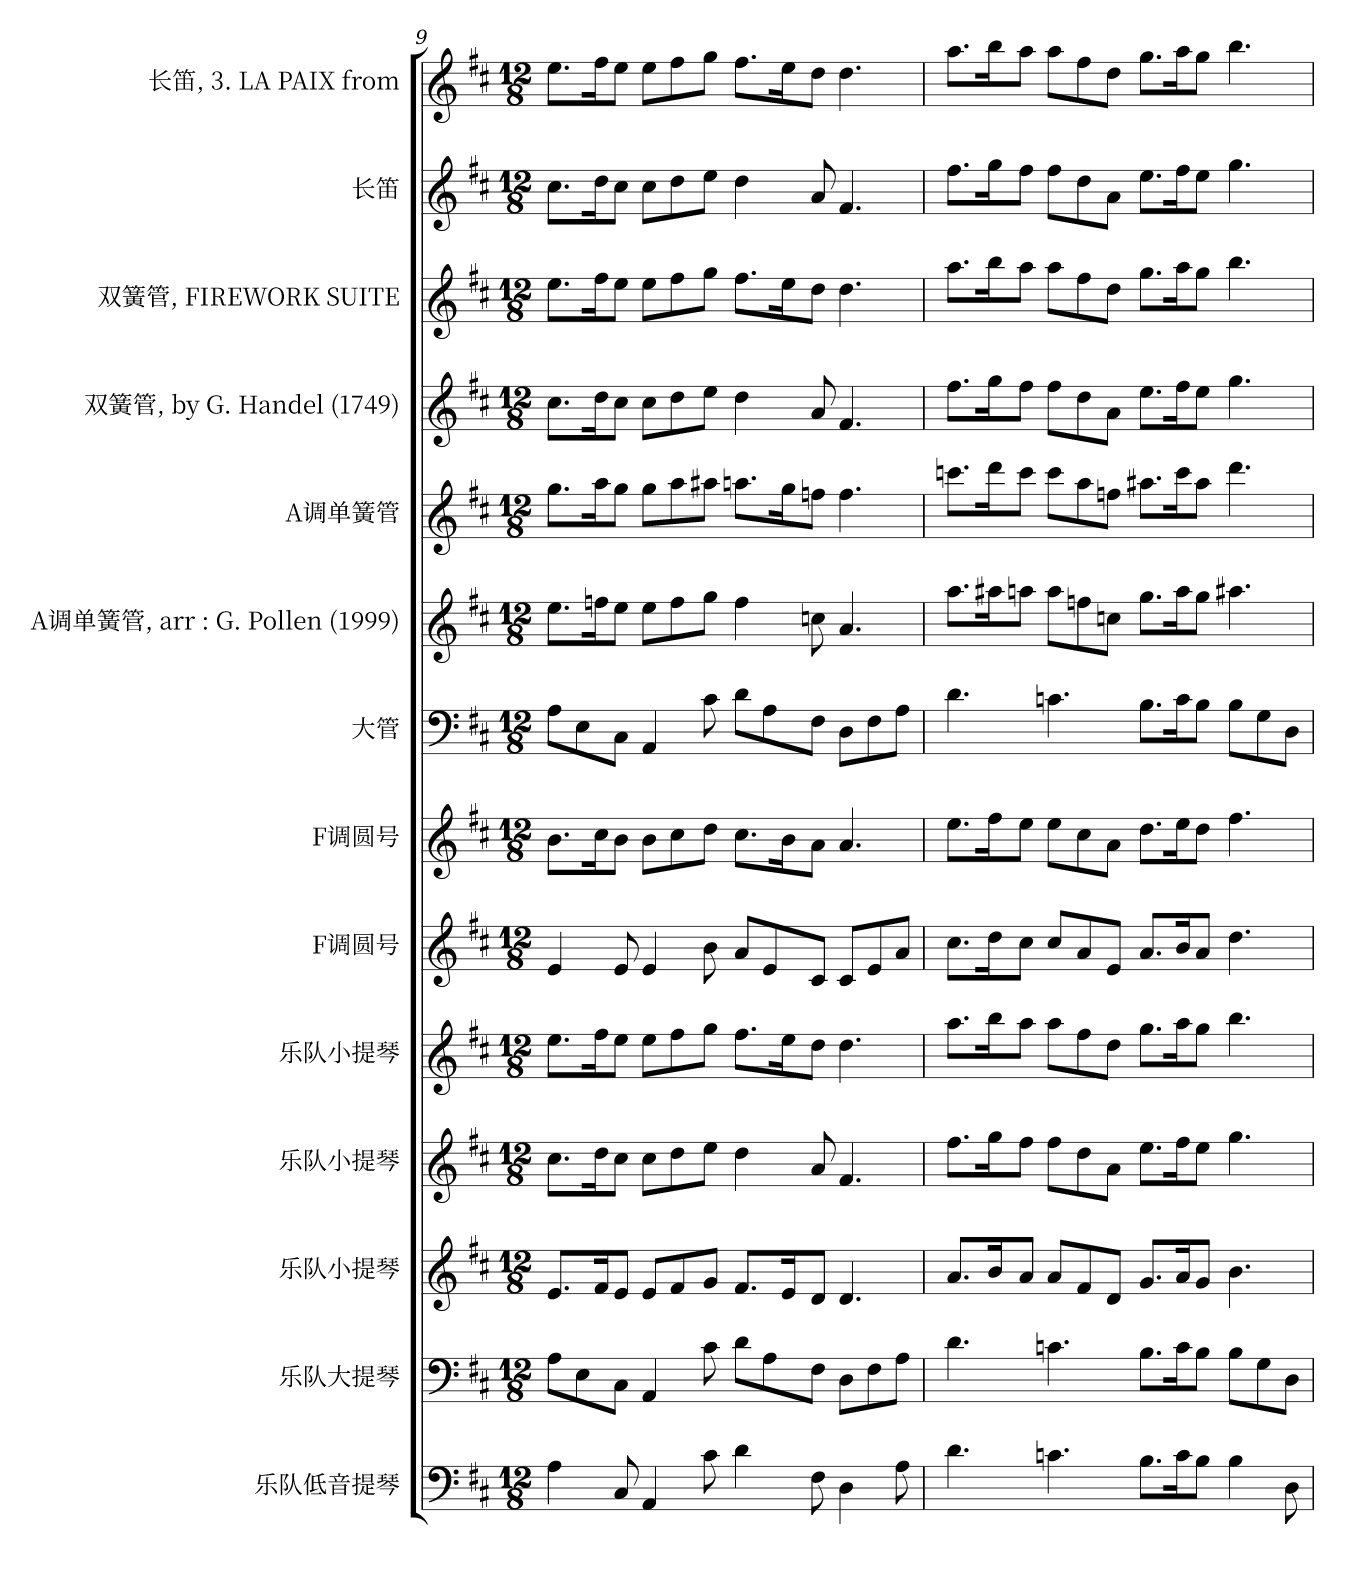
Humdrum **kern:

**kern	**kern	**kern	**kern	**kern	**kern	**kern	**kern	**kern	**kern	**kern	**kern	**kern	**kern
*part14	*part13	*part12	*part11	*part10	*part9	*part8	*part7	*part6	*part5	*part4	*part3	*part2	*part1
*staff14	*staff13	*staff12	*staff11	*staff10	*staff9	*staff8	*staff7	*staff6	*staff5	*staff4	*staff3	*staff2	*staff1
*I"乐队低音提琴	*I"乐队大提琴	*I"乐队小提琴	*I"乐队小提琴	*I"乐队小提琴	*I"F调圆号	*I"F调圆号	*I"大管	*I"A调单簧管, arr : G. Pollen (1999)	*I"A调单簧管	*I"双簧管, by G. Handel (1749)	*I"双簧管, FIREWORK SUITE	*I"长笛	*I"长笛, 3. LA PAIX from
!!LO:PB:g=z
*clefF4	*clefF4	*clefG2	*clefG2	*clefG2	*clefG2	*clefG2	*clefF4	*clefG2	*clefG2	*clefG2	*clefG2	*clefG2	*clefG2
*ITrd7c12	*	*	*	*	*ITrd4c7	*ITrd4c7	*	*ITrd2c3	*ITrd2c3	*	*	*	*
*k[f#c#]	*k[f#c#]	*k[f#c#]	*k[f#c#]	*k[f#c#]	*k[f#]	*k[f#]	*k[f#c#]	*k[f#c#g#d#a#]	*k[f#c#g#d#a#]	*k[f#c#]	*k[f#c#]	*k[f#c#]	*k[f#c#]
*M12/8	*M12/8	*M12/8	*M12/8	*M12/8	*M12/8	*M12/8	*M12/8	*M12/8	*M12/8	*M12/8	*M12/8	*M12/8	*M12/8
*MM54	*MM54	*MM54	*MM54	*MM54	*MM54	*MM54	*MM54	*MM54	*MM54	*MM54	*MM54	*MM54	*MM54
=9	=9	=9	=9	=9	=9	=9	=9	=9	=9	=9	=9	=9	=9
4AA\	8A\L	8.e/L	8.cc#\L	8.ee\L	4A/	8.e\L	8A\L	8.cc#\L	8.ee\L	8.cc#\L	8.ee\L	8.cc#\L	8.ee\L
.	8E\	.	.	.	.	.	8E\	.	.	.	.	.	.
.	.	16f#/K	16dd\K	16ff#\K	.	16f#\K	.	16ddn\K	16ff#\K	16dd\K	16ff#\K	16dd\K	16ff#\K
8CC#/	8C#\J	8e/J	8cc#\J	8ee\J	8A/	8e\J	8C#\J	8cc#\J	8ee\J	8cc#\J	8ee\J	8cc#\J	8ee\J
*	*	*	*	*	*	*	*	*	*	*	*	*	*MM52
4AAA/	4AA/	8e/L	8cc#\L	8ee\L	4A/	8e\L	4AA/	8cc#\L	8ee\L	8cc#\L	8ee\L	8cc#\L	8ee\L
.	.	8f#/	8dd\	8ff#\	.	8f#\	.	8dd\	8ff#\	8dd\	8ff#\	8dd\	8ff#\
8C#\	8c#\	8g/J	8ee\J	8gg\J	8e\	8g\J	8c#\	8ee\J	8ff##X\J	8ee\J	8gg\J	8ee\J	8gg\J
*	*	*	*	*	*	*	*	*	*	*	*	*	*MM50
4D\	8d\L	8.f#/L	4dd\	8.ff#\L	8d/L	8.f#\L	8d\L	4dd\	8.ff#X\L	4dd\	8.ff#\L	4dd\	8.ff#\L
.	8A\	.	.	.	8A/	.	8A\	.	.	.	.	.	.
.	.	16e/K	.	16ee\K	.	16e\K	.	.	16ee\K	.	16ee\K	.	16ee\K
8FF#\	8F#\J	8d/J	8a/	8dd\J	8F#/J	8d\J	8F#\J	8an\	8ddn\J	8a/	8dd\J	8a/	8dd\J
*	*	*	*	*	*	*	*	*	*	*	*	*	*MM46
4DD\	8D\L	4.d/	4.f#/	4.dd\	8F#/L	4.d/	8D\L	4.f#/	4.dd\	4.f#/	4.dd\	4.f#/	4.dd\
.	8F#\	.	.	.	8A/	.	8F#\	.	.	.	.	.	.
8AA\	8A\J	.	.	.	8d/J	.	8A\J	.	.	.	.	.	.
=10	=10	=10	=10	=10	=10	=10	=10	=10	=10	=10	=10	=10	=10
*	*	*	*	*	*	*	*	*	*	*	*	*	*MM52
4.D\	4.d\	8.a/L	8.ff#\L	8.aa\L	8.f#\L	8.a\L	4.d\	8.ff#\L	8.aan\L	8.ff#\L	8.aa\L	8.ff#\L	8.aa\L
.	.	16b/K	16gg\K	16bb\K	16g\K	16b\K	.	16ff##X\K	16bb\K	16gg\K	16bb\K	16gg\K	16bb\K
.	.	8a/J	8ff#\J	8aa\J	8f#\J	8a\J	.	8ff#X\J	8aa\J	8ff#\J	8aa\J	8ff#\J	8aa\J
*	*	*	*	*	*	*	*	*	*	*	*	*	*MM54
4.Cn\	4.cn\	8a/L	8ff#\L	8aa\L	8f#/L	8a\L	4.cn\	8ff#\L	8aa\L	8ff#\L	8aa\L	8ff#\L	8aa\L
.	.	8f#/	8dd\	8ff#\	8d/	8f#\	.	8ddn\	8ff#\	8dd\	8ff#\	8dd\	8ff#\
.	.	8d/J	8a\J	8dd\J	8A/J	8d\J	.	8an\J	8ddn\J	8a\J	8dd\J	8a\J	8dd\J
8.BB\L	8.B\L	8.g/L	8.ee\L	8.gg\L	8.d/L	8.g\L	8.B\L	8.ee\L	8.ff##X\L	8.ee\L	8.gg\L	8.ee\L	8.gg\L
16C\K	16c\K	16a/K	16ff#\K	16aa\K	16e/K	16a\K	16c\K	16ff#\K	16aa\K	16ff#\K	16aa\K	16ff#\K	16aa\K
8BB\J	8B\J	8g/J	8ee\J	8gg\J	8d/J	8g\J	8B\J	8ee\J	8ff##\J	8ee\J	8gg\J	8ee\J	8gg\J
*	*	*	*	*	*	*	*	*	*	*	*	*	*MM48
4BB\	8B\L	4.b\	4.gg\	4.bb\	4.g\	4.b\	8B\L	4.ff##X\	4.bb\	4.gg\	4.bb\	4.gg\	4.bb\
.	8G\	.	.	.	.	.	8G\	.	.	.	.	.	.
8DD\	8D\J	.	.	.	.	.	8D\J	.	.	.	.	.	.
=	=	=	=	=	=	=	=	=	=	=	=	=	=
*-	*-	*-	*-	*-	*-	*-	*-	*-	*-	*-	*-	*-	*-
